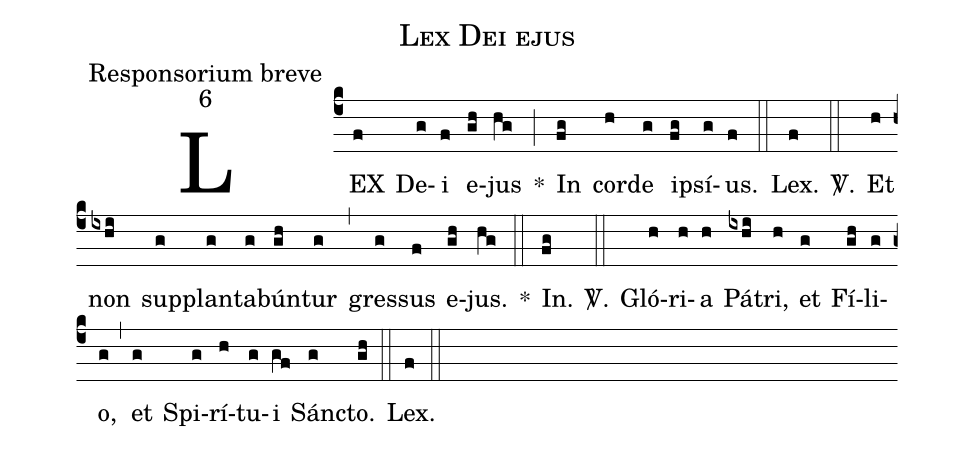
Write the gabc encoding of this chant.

name:Lex Dei ejus;
office-part:Responsorium breve;
mode:6;
%%
(c4)
LEX(f) De(g)i(f) e(gh)jus(hg) *(;)
In(fg) cor(h)de(g) ip(fg)sí(g)us.(f) (::)
Lex.(f) <sp>V/</sp>.(::)
Et(h) non(ixhi) sup(g)plan(g)ta(g)bún(gh)tur(g) (,)
gres(g)sus(f) e(gh)jus.(hg) *(::)
In.(fg) <sp>V/</sp>.(::)
Gló(h)ri(h)a(h) Pá(ixhi)tri,(h) et(g) Fí(gh)li(g)o,(g) (,)
et(g) Spi(g)rí(h)tu(g)i(gf) Sánc(g)to.(gh) (::)
Lex.(f) (::)
